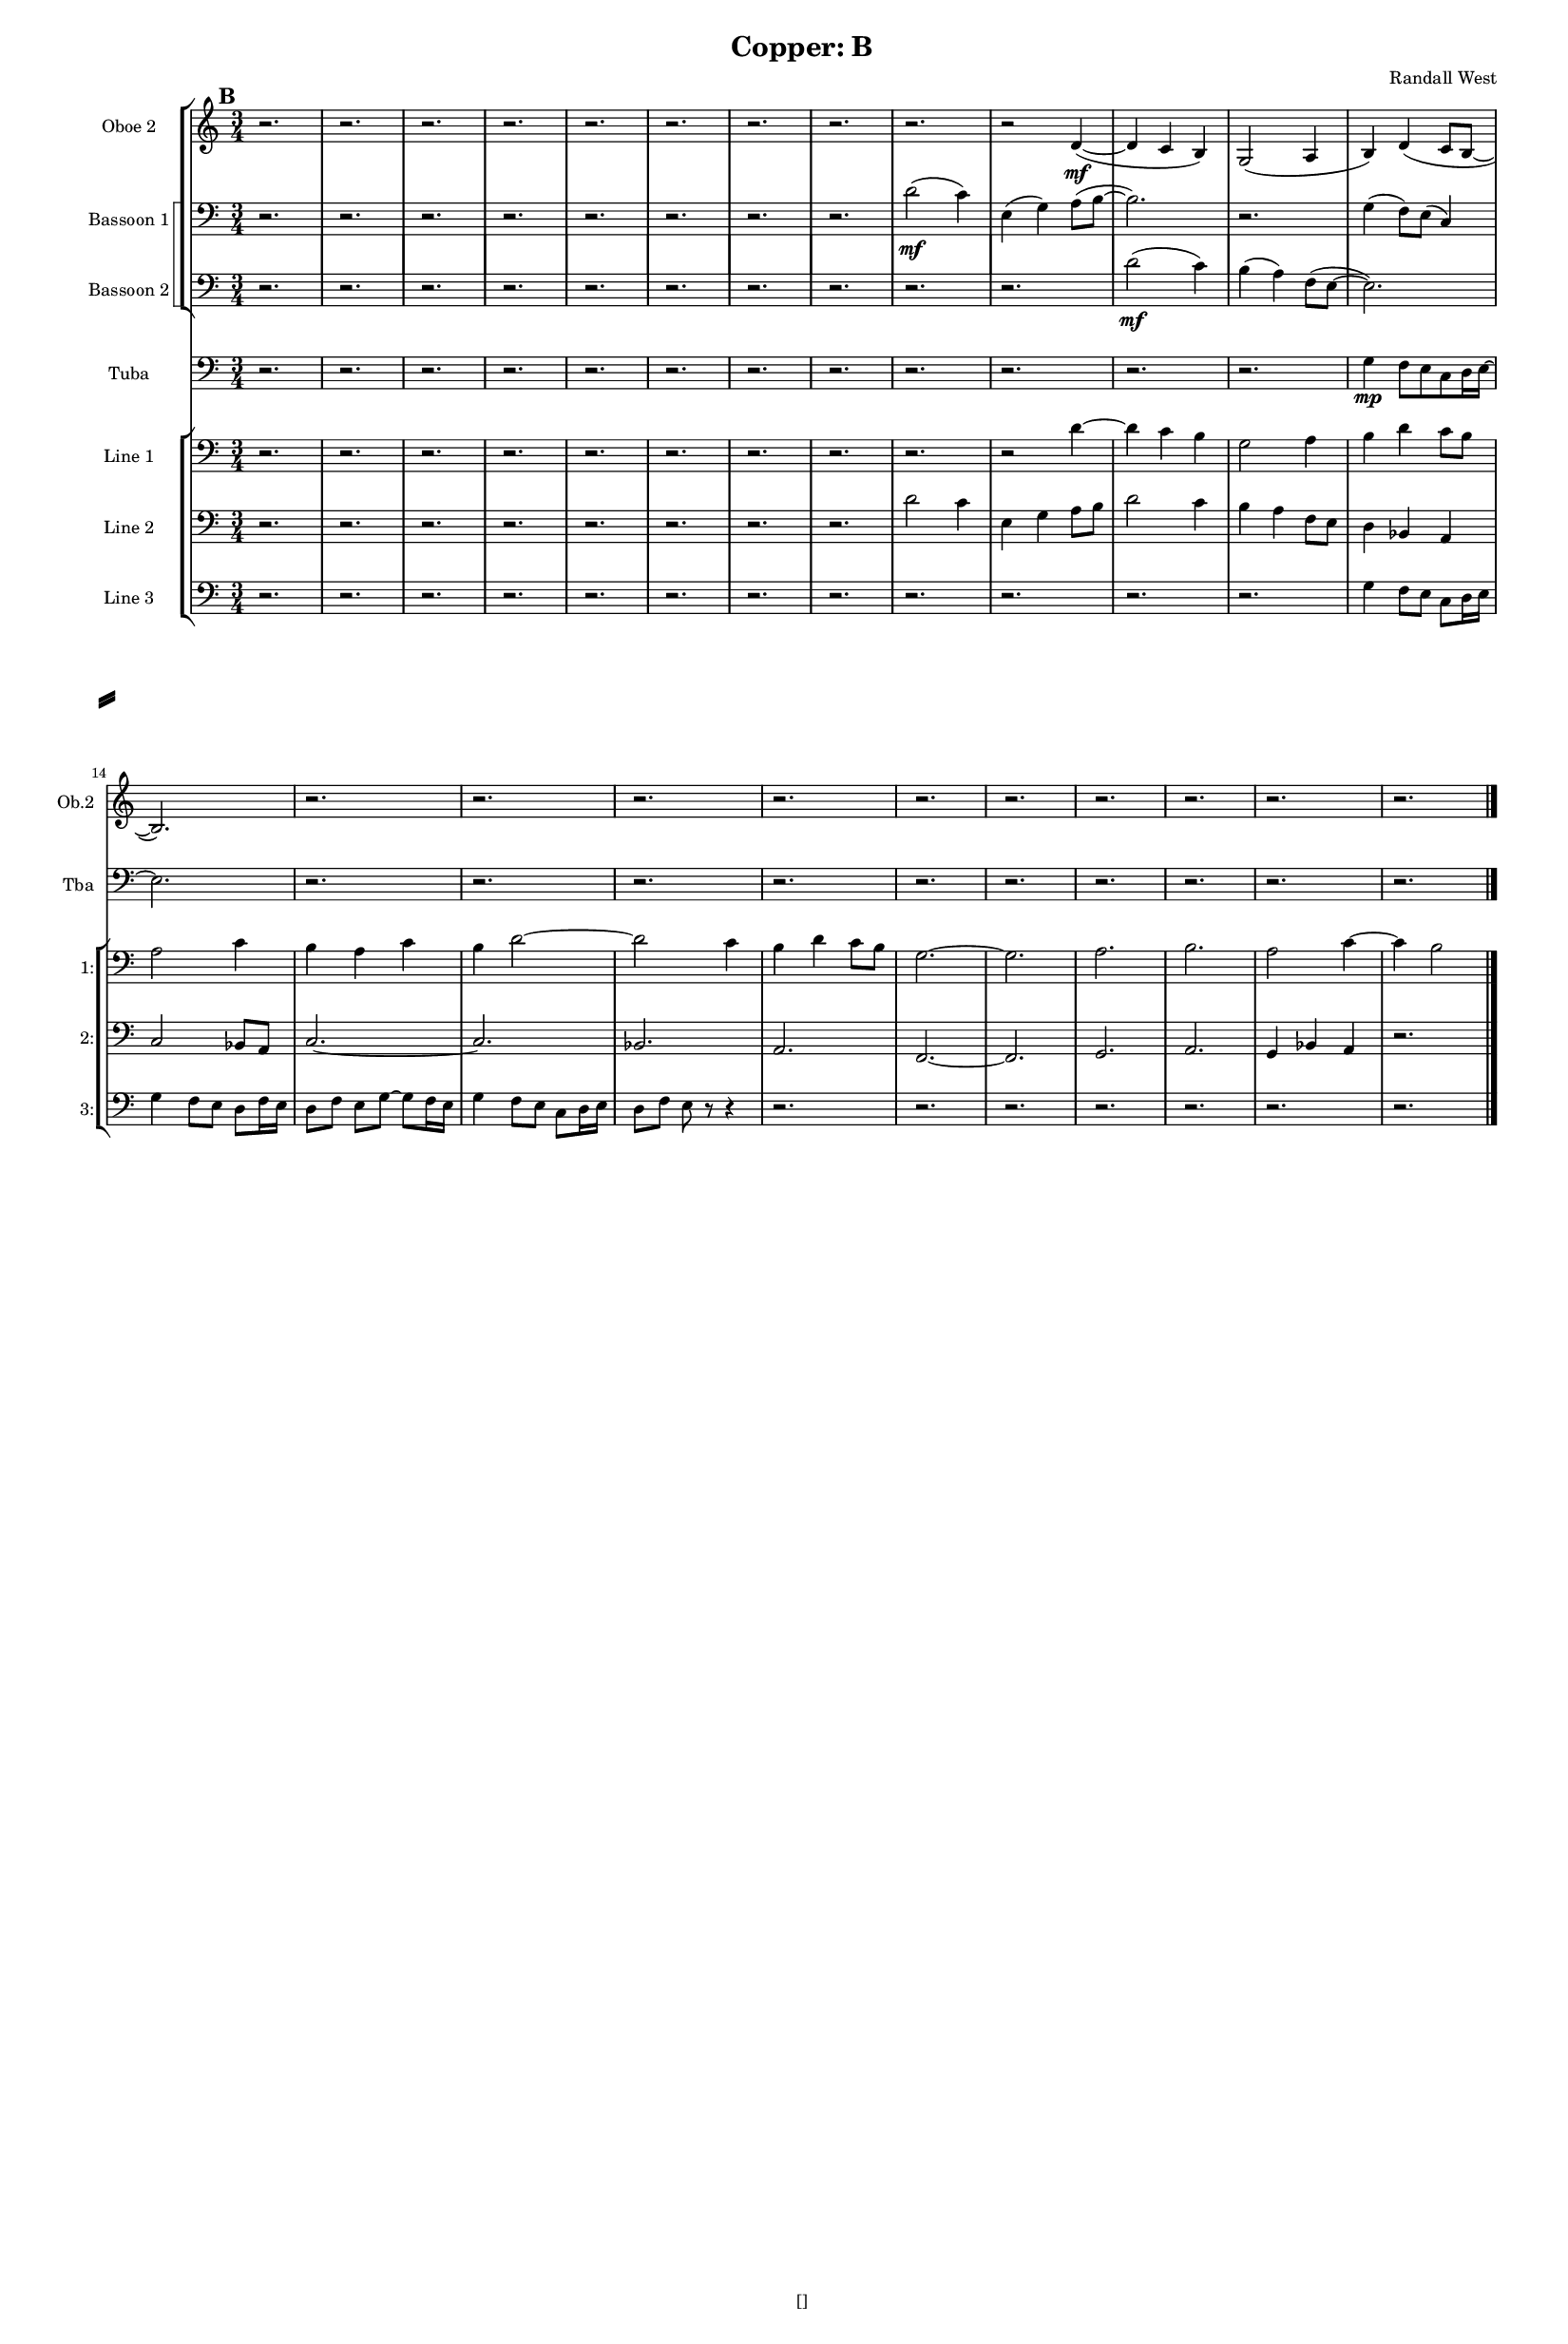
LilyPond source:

% 2016-09-18 20:51

\version "2.18.2"
\language "english"

#(set-global-staff-size 16)

\header {
    composer = \markup { "Randall West" }
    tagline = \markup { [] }
    title = \markup { "Copper: B" }
}

\layout {
    \context {
        \Staff \RemoveEmptyStaves
        \override VerticalAxisGroup.remove-first = ##t
    }
    \context {
        \RhythmicStaff \RemoveEmptyStaves
        \override VerticalAxisGroup.remove-first = ##t
    }
    \context {
        \Staff \RemoveEmptyStaves
        \override VerticalAxisGroup.remove-first = ##t
    }
    \context {
        \RhythmicStaff \RemoveEmptyStaves
        \override VerticalAxisGroup.remove-first = ##t
    }
}

\paper {
    bottom-margin = 0.5\in
    left-margin = 0.75\in
    paper-height = 17\in
    paper-width = 11\in
    right-margin = 0.5\in
    system-separator-markup = \slashSeparator
    system-system-spacing = #'((basic-distance . 0) (minimum-distance . 0) (padding . 20) (stretchability . 0))
    top-margin = 0.5\in
}

\score {
    \new Score <<
        \new StaffGroup <<
            \new StaffGroup \with {
                systemStartDelimiter = #'SystemStartSquare
            } <<
                \new Staff {
                    \set Staff.instrumentName = \markup { "Flute 1" }
                    \set Staff.shortInstrumentName = \markup { Fl.1 }
                    {
                        \numericTimeSignature
                        \time 3/4
                        \bar "||"
                        \accidentalStyle modern-cautionary
                        \mark #2
                        R2. * 24
                    }
                }
                \new Staff {
                    \set Staff.instrumentName = \markup { "Flute 2" }
                    \set Staff.shortInstrumentName = \markup { Fl.2 }
                    {
                        \numericTimeSignature
                        \time 3/4
                        \bar "||"
                        \accidentalStyle modern-cautionary
                        \mark #2
                        R2. * 24
                    }
                }
                \new Staff {
                    \set Staff.instrumentName = \markup { "Flute 3" }
                    \set Staff.shortInstrumentName = \markup { Fl.3 }
                    {
                        \numericTimeSignature
                        \time 3/4
                        \bar "||"
                        \accidentalStyle modern-cautionary
                        \mark #2
                        R2. * 24
                    }
                }
            >>
            \new StaffGroup \with {
                systemStartDelimiter = #'SystemStartSquare
            } <<
                \new Staff {
                    \set Staff.instrumentName = \markup { "Oboe 1" }
                    \set Staff.shortInstrumentName = \markup { Ob.1 }
                    {
                        \numericTimeSignature
                        \time 3/4
                        \bar "||"
                        \accidentalStyle modern-cautionary
                        \mark #2
                        R2. * 24
                    }
                }
                \new Staff {
                    \set Staff.instrumentName = \markup { "Oboe 2" }
                    \set Staff.shortInstrumentName = \markup { Ob.2 }
                    {
                        \numericTimeSignature
                        \time 3/4
                        \bar "||"
                        \accidentalStyle modern-cautionary
                        \mark #2
                        r2.
                        r2.
                        r2.
                        r2.
                        r2.
                        r2.
                        r2.
                        r2.
                        r2.
                        r2
                        d'4 \mf ~ (
                        d'4
                        c'4
                        b4 )
                        g2 (
                        a4
                        b4 )
                        d'4 (
                        c'8 [
                        b8 ~ ]
                        b2. )
                        r2.
                        r2.
                        r2.
                        r2.
                        r2.
                        r2.
                        r2.
                        r2.
                        r2.
                        r2.
                    }
                }
            >>
            \new StaffGroup \with {
                systemStartDelimiter = #'SystemStartSquare
            } <<
                \new Staff {
                    \set Staff.instrumentName = \markup { "Clarinet 1" }
                    \set Staff.shortInstrumentName = \markup { Cl.1 }
                    {
                        \numericTimeSignature
                        \time 3/4
                        \bar "||"
                        \accidentalStyle modern-cautionary
                        \mark #2
                        R2. * 24
                    }
                }
                \new Staff {
                    \set Staff.instrumentName = \markup { "Clarinet 2" }
                    \set Staff.shortInstrumentName = \markup { Cl.2 }
                    {
                        \numericTimeSignature
                        \time 3/4
                        \bar "||"
                        \accidentalStyle modern-cautionary
                        \mark #2
                        R2. * 24
                    }
                }
            >>
            \new StaffGroup \with {
                systemStartDelimiter = #'SystemStartSquare
            } <<
                \new Staff {
                    \clef "bass"
                    \set Staff.instrumentName = \markup { "Bassoon 1" }
                    \set Staff.shortInstrumentName = \markup { Bsn.1 }
                    {
                        \numericTimeSignature
                        \time 3/4
                        \bar "||"
                        \accidentalStyle modern-cautionary
                        \mark #2
                        r2.
                        r2.
                        r2.
                        r2.
                        r2.
                        r2.
                        r2.
                        r2.
                        d'2 \mf (
                        c'4 )
                        e4 (
                        g4 )
                        a8 [ (
                        b8 ~ ]
                        b2. )
                        r2.
                        g4 (
                        f8 ) [
                        e8 ] (
                        c4 )
                        r2.
                        r2.
                        r2.
                        r2.
                        r2.
                        r2.
                        r2.
                        r2.
                        r2.
                        r2.
                        r2.
                    }
                }
                \new Staff {
                    \clef "bass"
                    \set Staff.instrumentName = \markup { "Bassoon 2" }
                    \set Staff.shortInstrumentName = \markup { Bsn.2 }
                    {
                        \numericTimeSignature
                        \time 3/4
                        \bar "||"
                        \accidentalStyle modern-cautionary
                        \mark #2
                        r2.
                        r2.
                        r2.
                        r2.
                        r2.
                        r2.
                        r2.
                        r2.
                        r2.
                        r2.
                        d'2 \mf (
                        c'4 )
                        b4 (
                        a4 )
                        f8 [ (
                        e8 ~ ]
                        e2. )
                        r2.
                        r2.
                        r2.
                        r2.
                        r2.
                        r2.
                        r2.
                        r2.
                        r2.
                        r2.
                        r2.
                    }
                }
            >>
        >>
        \new StaffGroup <<
            \new StaffGroup \with {
                systemStartDelimiter = #'SystemStartSquare
            } <<
                \new Staff {
                    \set Staff.instrumentName = \markup { "Horn in F 1" }
                    \set Staff.shortInstrumentName = \markup { Hn.1 }
                    {
                        \numericTimeSignature
                        \time 3/4
                        \bar "||"
                        \accidentalStyle modern-cautionary
                        \mark #2
                        R2. * 24
                    }
                }
                \new Staff {
                    \set Staff.instrumentName = \markup { "Horn in F 2" }
                    \set Staff.shortInstrumentName = \markup { Hn.2 }
                    {
                        \numericTimeSignature
                        \time 3/4
                        \bar "||"
                        \accidentalStyle modern-cautionary
                        \mark #2
                        R2. * 24
                    }
                }
            >>
            \new StaffGroup \with {
                systemStartDelimiter = #'SystemStartSquare
            } <<
                \new Staff {
                    \set Staff.instrumentName = \markup { "Trumpet in C 1" }
                    \set Staff.shortInstrumentName = \markup { Tpt.1 }
                    {
                        \numericTimeSignature
                        \time 3/4
                        \bar "||"
                        \accidentalStyle modern-cautionary
                        \mark #2
                        R2. * 24
                    }
                }
                \new Staff {
                    \set Staff.instrumentName = \markup { "Trumpet in C 2" }
                    \set Staff.shortInstrumentName = \markup { Tpt.2 }
                    {
                        \numericTimeSignature
                        \time 3/4
                        \bar "||"
                        \accidentalStyle modern-cautionary
                        \mark #2
                        R2. * 24
                    }
                }
            >>
            \new StaffGroup \with {
                systemStartDelimiter = #'SystemStartSquare
            } <<
                \new Staff {
                    \clef "bass"
                    \set Staff.instrumentName = \markup { "Tenor Trombone 1" }
                    \set Staff.shortInstrumentName = \markup { Tbn.1 }
                    {
                        \numericTimeSignature
                        \time 3/4
                        \bar "||"
                        \accidentalStyle modern-cautionary
                        \mark #2
                        R2. * 24
                    }
                }
                \new Staff {
                    \clef "bass"
                    \set Staff.instrumentName = \markup { "Tenor Trombone 2" }
                    \set Staff.shortInstrumentName = \markup { Tbn.2 }
                    {
                        \numericTimeSignature
                        \time 3/4
                        \bar "||"
                        \accidentalStyle modern-cautionary
                        \mark #2
                        R2. * 24
                    }
                }
            >>
            \new Staff {
                \clef "bass"
                \set Staff.instrumentName = \markup { Tuba }
                \set Staff.shortInstrumentName = \markup { Tba }
                {
                    \numericTimeSignature
                    \time 3/4
                    \bar "||"
                    \accidentalStyle modern-cautionary
                    \mark #2
                    r2.
                    r2.
                    r2.
                    r2.
                    r2.
                    r2.
                    r2.
                    r2.
                    r2.
                    r2.
                    r2.
                    r2.
                    g4 \mp
                    f8 [
                    e8
                    c8
                    d16
                    e16 ~ ]
                    e2.
                    r2.
                    r2.
                    r2.
                    r2.
                    r2.
                    r2.
                    r2.
                    r2.
                    r2.
                    r2.
                }
            }
        >>
        \new StaffGroup <<
            \new Staff {
                \clef "bass"
                \set Staff.instrumentName = \markup { Timpani }
                \set Staff.shortInstrumentName = \markup { Timp }
                {
                    \numericTimeSignature
                    \time 3/4
                    \bar "||"
                    \accidentalStyle modern-cautionary
                    \mark #2
                    R2. * 24
                }
            }
            \new RhythmicStaff {
                \clef "percussion"
                \set Staff.instrumentName = \markup { "Percussion 1" }
                \set Staff.shortInstrumentName = \markup { Perc.1 }
                {
                    \numericTimeSignature
                    \time 3/4
                    \bar "||"
                    \accidentalStyle modern-cautionary
                    \mark #2
                    R2. * 24
                }
            }
            \new StaffGroup \with {
                systemStartDelimiter = #'SystemStartSquare
            } <<
                \new RhythmicStaff {
                    \clef "percussion"
                    \set Staff.instrumentName = \markup { "Percussion 2" }
                    \set Staff.shortInstrumentName = \markup { Perc.2 }
                    {
                        \numericTimeSignature
                        \time 3/4
                        \bar "||"
                        \accidentalStyle modern-cautionary
                        \mark #2
                        R2. * 24
                    }
                }
                \new Staff {
                    \set Staff.instrumentName = \markup { "Perc. 2 - Vibraphone" }
                    \set Staff.shortInstrumentName = \markup { Vib. }
                    {
                        \numericTimeSignature
                        \time 3/4
                        \bar "||"
                        \accidentalStyle modern-cautionary
                        \mark #2
                        R2. * 24
                    }
                }
            >>
        >>
        \new PianoStaff <<
            \set PianoStaff.instrumentName = \markup { Harp }
            \set PianoStaff.shortInstrumentName = \markup { Hp. }
            \new Staff {
                {
                    \numericTimeSignature
                    \time 3/4
                    \bar "||"
                    \accidentalStyle modern-cautionary
                    \mark #2
                    R2. * 24
                }
            }
            \new Staff {
                \clef "bass"
                {
                    \numericTimeSignature
                    \time 3/4
                    \bar "||"
                    \accidentalStyle modern-cautionary
                    \mark #2
                    R2. * 24
                }
            }
        >>
        \new PianoStaff <<
            \set PianoStaff.instrumentName = \markup { Piano }
            \set PianoStaff.shortInstrumentName = \markup { Pno. }
            \new Staff {
                {
                    \numericTimeSignature
                    \time 3/4
                    \bar "||"
                    \accidentalStyle modern-cautionary
                    \mark #2
                    R2. * 24
                }
            }
            \new Staff {
                \clef "bass"
                {
                    \numericTimeSignature
                    \time 3/4
                    \bar "||"
                    \accidentalStyle modern-cautionary
                    \mark #2
                    R2. * 24
                }
            }
        >>
        \new StaffGroup <<
            \new StaffGroup \with {
                systemStartDelimiter = #'SystemStartSquare
            } <<
                \new Staff {
                    \set Staff.instrumentName = \markup { "Violin I Div 1" }
                    \set Staff.shortInstrumentName = \markup { Vln.I.1 }
                    {
                        \numericTimeSignature
                        \time 3/4
                        \bar "||"
                        \accidentalStyle modern-cautionary
                        \mark #2
                        R2. * 24
                    }
                }
                \new Staff {
                    \set Staff.instrumentName = \markup { "Violin I Div 2" }
                    \set Staff.shortInstrumentName = \markup { Vln.I.2 }
                    {
                        \numericTimeSignature
                        \time 3/4
                        \bar "||"
                        \accidentalStyle modern-cautionary
                        \mark #2
                        R2. * 24
                    }
                }
            >>
            \new StaffGroup \with {
                systemStartDelimiter = #'SystemStartSquare
            } <<
                \new Staff {
                    \set Staff.instrumentName = \markup { "Violin II Div 1" }
                    \set Staff.shortInstrumentName = \markup { Vln.II.1 }
                    {
                        \numericTimeSignature
                        \time 3/4
                        \bar "||"
                        \accidentalStyle modern-cautionary
                        \mark #2
                        R2. * 24
                    }
                }
                \new Staff {
                    \set Staff.instrumentName = \markup { "Violin II Div 2" }
                    \set Staff.shortInstrumentName = \markup { Vln.II.2 }
                    {
                        \numericTimeSignature
                        \time 3/4
                        \bar "||"
                        \accidentalStyle modern-cautionary
                        \mark #2
                        R2. * 24
                    }
                }
            >>
            \new StaffGroup \with {
                systemStartDelimiter = #'SystemStartSquare
            } <<
                \new Staff {
                    \clef "alto"
                    \set Staff.instrumentName = \markup { "Viola Div 1" }
                    \set Staff.shortInstrumentName = \markup { Vla.1 }
                    {
                        \numericTimeSignature
                        \time 3/4
                        \bar "||"
                        \accidentalStyle modern-cautionary
                        \mark #2
                        R2. * 24
                    }
                }
                \new Staff {
                    \clef "alto"
                    \set Staff.instrumentName = \markup { "Viola Div 2" }
                    \set Staff.shortInstrumentName = \markup { Vla.2 }
                    {
                        \numericTimeSignature
                        \time 3/4
                        \bar "||"
                        \accidentalStyle modern-cautionary
                        \mark #2
                        R2. * 24
                    }
                }
            >>
            \new StaffGroup \with {
                systemStartDelimiter = #'SystemStartSquare
            } <<
                \new Staff {
                    \clef "bass"
                    \set Staff.instrumentName = \markup { "Cello Div 1" }
                    \set Staff.shortInstrumentName = \markup { Vc.1 }
                    {
                        \numericTimeSignature
                        \time 3/4
                        \bar "||"
                        \accidentalStyle modern-cautionary
                        \mark #2
                        R2. * 24
                    }
                }
                \new Staff {
                    \clef "bass"
                    \set Staff.instrumentName = \markup { "Cello Div 2" }
                    \set Staff.shortInstrumentName = \markup { Vc.2 }
                    {
                        \numericTimeSignature
                        \time 3/4
                        \bar "||"
                        \accidentalStyle modern-cautionary
                        \mark #2
                        R2. * 24
                    }
                }
            >>
            \new Staff {
                \clef "bass"
                \set Staff.instrumentName = \markup { Bass }
                \set Staff.shortInstrumentName = \markup { Cb }
                {
                    \numericTimeSignature
                    \time 3/4
                    \bar "||"
                    \accidentalStyle modern-cautionary
                    \mark #2
                    R2. * 24
                }
            }
        >>
        \new StaffGroup <<
            \new Staff {
                \set Staff.instrumentName = \markup { "Line 1" }
                \set Staff.shortInstrumentName = \markup { 1: }
                {
                    \numericTimeSignature
                    \time 3/4
                    \bar "||"
                    \accidentalStyle modern-cautionary
                    \clef "bass"
                    \mark #2
                    r2.
                    r2.
                    r2.
                    r2.
                    r2.
                    r2.
                    r2.
                    r2.
                    r2.
                    r2
                    d'4 ~
                    d'4
                    c'4
                    b4
                    g2
                    a4
                    b4
                    d'4
                    c'8 [
                    b8 ]
                    a2
                    c'4
                    b4
                    a4
                    c'4
                    b4
                    d'2 ~
                    d'2
                    c'4
                    b4
                    d'4
                    c'8 [
                    b8 ]
                    g2. ~
                    g2.
                    a2.
                    b2.
                    a2
                    c'4 ~
                    c'4
                    b2
                }
            }
            \new Staff {
                \set Staff.instrumentName = \markup { "Line 2" }
                \set Staff.shortInstrumentName = \markup { 2: }
                {
                    \numericTimeSignature
                    \time 3/4
                    \bar "||"
                    \accidentalStyle modern-cautionary
                    \clef "bass"
                    \mark #2
                    r2.
                    r2.
                    r2.
                    r2.
                    r2.
                    r2.
                    r2.
                    r2.
                    d'2
                    c'4
                    e4
                    g4
                    a8 [
                    b8 ]
                    d'2
                    c'4
                    b4
                    a4
                    f8 [
                    e8 ]
                    d4
                    bf,4
                    a,4
                    c2
                    bf,8 [
                    a,8 ]
                    c2. ~
                    c2.
                    bf,2.
                    a,2.
                    f,2. ~
                    f,2.
                    g,2.
                    a,2.
                    g,4
                    bf,4
                    a,4
                    r2.
                }
            }
            \new Staff {
                \set Staff.instrumentName = \markup { "Line 3" }
                \set Staff.shortInstrumentName = \markup { 3: }
                {
                    \numericTimeSignature
                    \time 3/4
                    \bar "||"
                    \accidentalStyle modern-cautionary
                    \clef "bass"
                    \mark #2
                    r2.
                    r2.
                    r2.
                    r2.
                    r2.
                    r2.
                    r2.
                    r2.
                    r2.
                    r2.
                    r2.
                    r2.
                    g4
                    f8 [
                    e8 ]
                    c8 [
                    d16
                    e16 ]
                    g4
                    f8 [
                    e8 ]
                    d8 [
                    f16
                    e16 ]
                    d8 [
                    f8 ]
                    e8 [
                    g8 ~ ]
                    g8 [
                    f16
                    e16 ]
                    g4
                    f8 [
                    e8 ]
                    c8 [
                    d16
                    e16 ]
                    d8 [
                    f8 ]
                    e8
                    r8
                    r4
                    r2.
                    r2.
                    r2.
                    r2.
                    r2.
                    r2.
                    r2.
                }
            }
            \new Staff {
                \set Staff.instrumentName = \markup { "Line 4" }
                \set Staff.shortInstrumentName = \markup { 4: }
                {
                    \accidentalStyle modern-cautionary
                    R2. * 24
                }
            }
            \new Staff {
                \set Staff.instrumentName = \markup { "Line 5" }
                \set Staff.shortInstrumentName = \markup { 5: }
                {
                    \accidentalStyle modern-cautionary
                    R2. * 24
                }
            }
            \new Staff {
                \set Staff.instrumentName = \markup { "Line 6" }
                \set Staff.shortInstrumentName = \markup { 6: }
                {
                    \accidentalStyle modern-cautionary
                    R2. * 24
                }
            }
            \new Staff {
                \set Staff.instrumentName = \markup { "Line 7" }
                \set Staff.shortInstrumentName = \markup { 7: }
                {
                    \accidentalStyle modern-cautionary
                    R2. * 24
                }
            }
            \new Staff {
                \set Staff.instrumentName = \markup { "Line 8" }
                \set Staff.shortInstrumentName = \markup { 8: }
                {
                    \accidentalStyle modern-cautionary
                    R2. * 24
                }
            }
            \new Staff {
                \set Staff.instrumentName = \markup { "Line 9" }
                \set Staff.shortInstrumentName = \markup { 9: }
                {
                    \accidentalStyle modern-cautionary
                    R2. * 24
                    \bar "|."
                }
            }
        >>
    >>
}